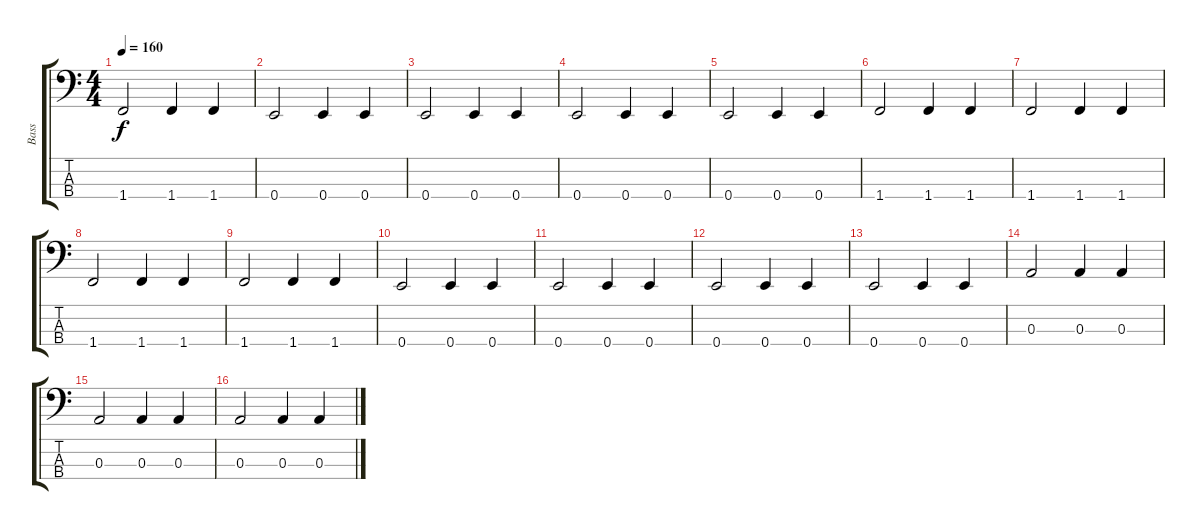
\track ("Bass" "Bass") {instrument electricbassfinger}
\staff {score tabs}
\tuning (G2 D2 A1 E1) {hide}
\ts (4 4)
\tempo 160
\clef f4
\ks c
1.4.2{dy f} 1.4.4 1.4.4 |
0.4.2 0.4.4 0.4.4 |
0.4.2 0.4.4 0.4.4 |
0.4.2 0.4.4 0.4.4 |
0.4.2 0.4.4 0.4.4 |
1.4.2 1.4.4 1.4.4 |
1.4.2 1.4.4 1.4.4 |
1.4.2 1.4.4 1.4.4 |
1.4.2 1.4.4 1.4.4 |
0.4.2 0.4.4 0.4.4 |
0.4.2 0.4.4 0.4.4 |
0.4.2 0.4.4 0.4.4 |
0.4.2 0.4.4 0.4.4 |
0.3.2 0.3.4 0.3.4 |
0.3.2 0.3.4 0.3.4 |
0.3.2 0.3.4 0.3.4
